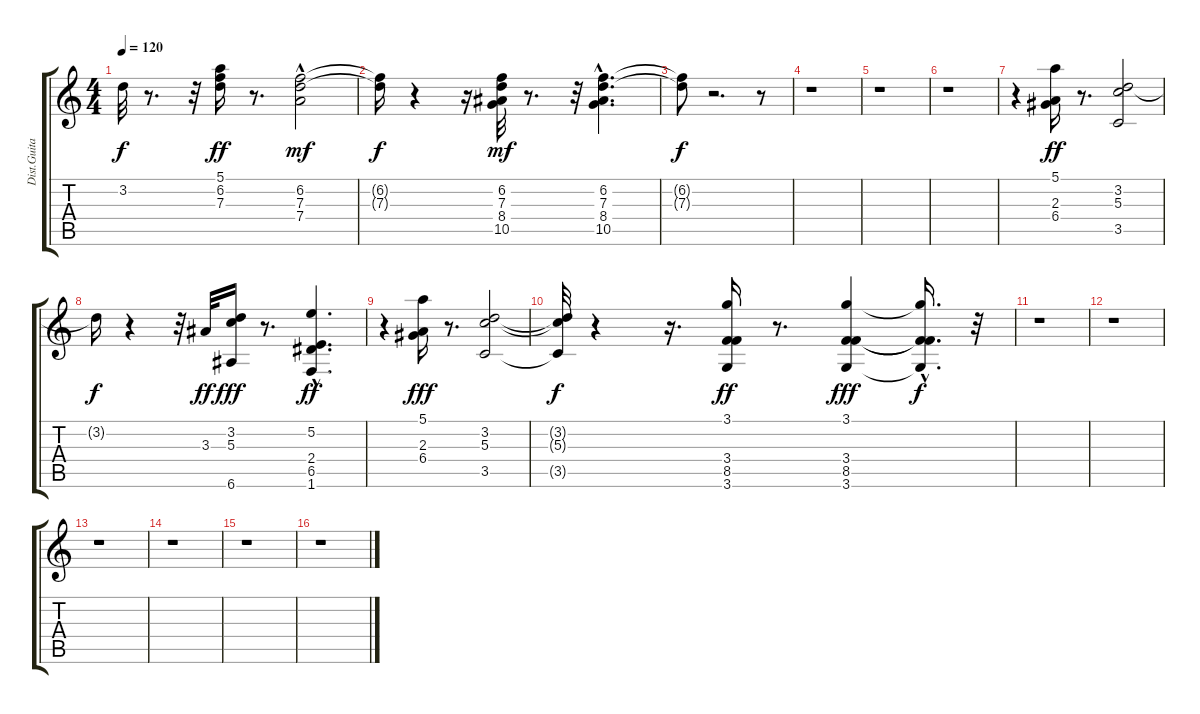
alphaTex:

\track ("Dist.Guita" "Dist.Guita") {instrument guitarharmonics}
\staff {score tabs}
\tuning (E4 B3 G3 D3 A2 E2) {hide}
\ts (4 4)
\tempo 120
\clef g2
\ks c
3.2{t}.32{dy f} r.8{d} r.32 (5.1 6.2 7.3).16{dy ff} r.8{d} (6.2 7.3 7.4{hac}).2{dy mf} |
(6.2{t} 7.3{t}).16{dy f} r.4 r.16 (6.2 7.3 8.4 10.5).32{dy mf} r.8{d} r.32 (6.2{hac} 7.3{hac} 8.4{hac} 10.5).4{d} |
(6.2{t} 7.3{t}).8{dy f} r.2{d} r.8 |
r.1 |
r.1 |
r.1 |
r.4 (5.1 2.3 6.4).16{dy ff} r.8{d} (3.2 5.3 3.5).2 |
3.2{t}.16{dy f} r.4 r.32 3.3.32{dy ff} (3.2 5.3 6.6).16{dy fff} r.8{d} (5.2{hac} 2.4{hac} 6.5{hac} 1.6).4{d dy ff} |
r.4 (5.1 2.3 6.4).16{dy fff} r.8{d} (3.2 5.3 3.5).2 |
(3.2{t} 5.3{t} 3.5{t}).32{dy f} r.4 r.16{d} (3.1 3.4 8.5 3.6).16{dy ff} r.8{d} (3.1 3.4 8.5 3.6).4{dy fff} (3.1{hac t} 3.4{hac t} 8.5{hac t} 3.6{hac t}).16{d dy f} r.32 |
r.1 |
r.1 |
r.1 |
r.1 |
r.1 |
r.1
